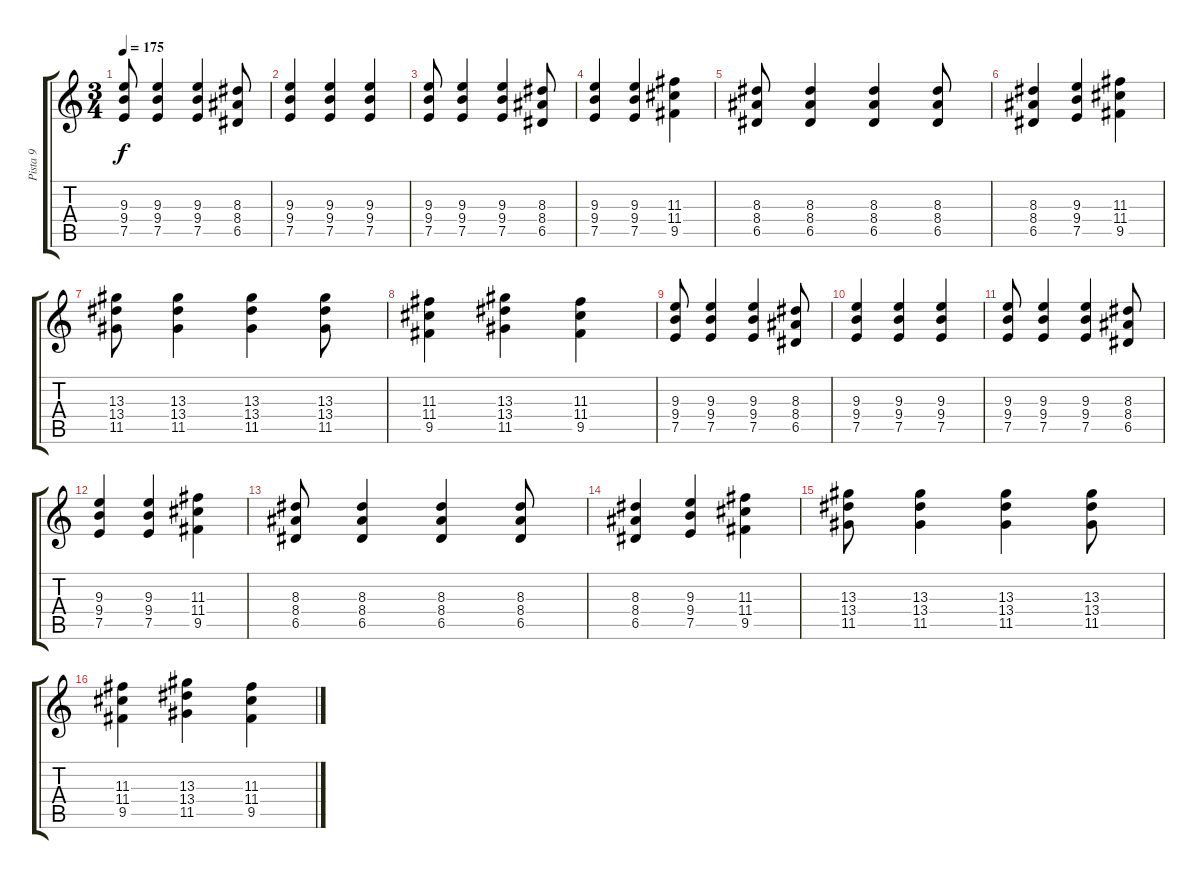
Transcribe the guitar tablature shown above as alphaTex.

\track ("Pista 9" "Pista 9") {instrument distortionguitar}
\staff {score tabs}
\tuning (E4 B3 G3 D3 A2 E2) {hide}
\ts (3 4)
\tempo 175
\clef g2
\ks c
(9.3 9.4 7.5).8{dy f} (9.3 9.4 7.5).4 (9.3 9.4 7.5).4 (8.3 8.4 6.5).8 |
(9.3 9.4 7.5).4 (9.3 9.4 7.5).4 (9.3 9.4 7.5).4 |
(9.3 9.4 7.5).8 (9.3 9.4 7.5).4 (9.3 9.4 7.5).4 (8.3 8.4 6.5).8 |
(9.3 9.4 7.5).4 (9.3 9.4 7.5).4 (11.3 11.4 9.5).4 |
(8.3 8.4 6.5).8 (8.3 8.4 6.5).4 (8.3 8.4 6.5).4 (8.3 8.4 6.5).8 |
(8.3 8.4 6.5).4 (9.3 9.4 7.5).4 (11.3 11.4 9.5).4 |
(13.3 13.4 11.5).8 (13.3 13.4 11.5).4 (13.3 13.4 11.5).4 (13.3 13.4 11.5).8 |
(11.3 11.4 9.5).4 (13.3 13.4 11.5).4 (11.3 11.4 9.5).4 |
(9.3 9.4 7.5).8 (9.3 9.4 7.5).4 (9.3 9.4 7.5).4 (8.3 8.4 6.5).8 |
(9.3 9.4 7.5).4 (9.3 9.4 7.5).4 (9.3 9.4 7.5).4 |
(9.3 9.4 7.5).8 (9.3 9.4 7.5).4 (9.3 9.4 7.5).4 (8.3 8.4 6.5).8 |
(9.3 9.4 7.5).4 (9.3 9.4 7.5).4 (11.3 11.4 9.5).4 |
(8.3 8.4 6.5).8 (8.3 8.4 6.5).4 (8.3 8.4 6.5).4 (8.3 8.4 6.5).8 |
(8.3 8.4 6.5).4 (9.3 9.4 7.5).4 (11.3 11.4 9.5).4 |
(13.3 13.4 11.5).8 (13.3 13.4 11.5).4 (13.3 13.4 11.5).4 (13.3 13.4 11.5).8 |
(11.3 11.4 9.5).4 (13.3 13.4 11.5).4 (11.3 11.4 9.5).4
